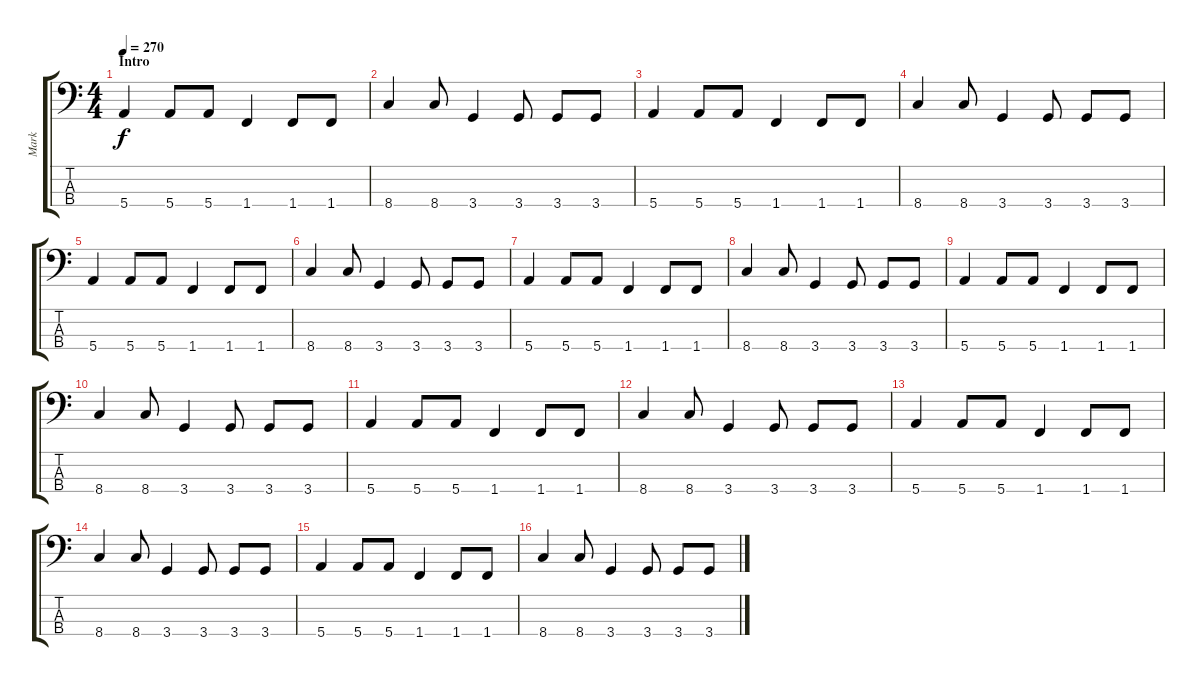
\track ("Mark" "Mark") {instrument slapbass1}
\staff {score tabs}
\tuning (G2 D2 A1 E1) {hide}
\ts (4 4)
\section ("" "Intro")
\tempo 270
\clef f4
\ks c
5.4.4{dy f instrument slapbass1} 5.4.8 5.4.8 1.4.4 1.4.8 1.4.8 |
8.4.4 8.4.8 3.4.4 3.4.8 3.4.8 3.4.8 |
5.4.4 5.4.8 5.4.8 1.4.4 1.4.8 1.4.8 |
8.4.4 8.4.8 3.4.4 3.4.8 3.4.8 3.4.8 |
5.4.4 5.4.8 5.4.8 1.4.4 1.4.8 1.4.8 |
8.4.4 8.4.8 3.4.4 3.4.8 3.4.8 3.4.8 |
5.4.4 5.4.8 5.4.8 1.4.4 1.4.8 1.4.8 |
8.4.4 8.4.8 3.4.4 3.4.8 3.4.8 3.4.8 |
5.4.4 5.4.8 5.4.8 1.4.4 1.4.8 1.4.8 |
8.4.4 8.4.8 3.4.4 3.4.8 3.4.8 3.4.8 |
5.4.4 5.4.8 5.4.8 1.4.4 1.4.8 1.4.8 |
8.4.4 8.4.8 3.4.4 3.4.8 3.4.8 3.4.8 |
5.4.4 5.4.8 5.4.8 1.4.4 1.4.8 1.4.8 |
8.4.4 8.4.8 3.4.4 3.4.8 3.4.8 3.4.8 |
5.4.4 5.4.8 5.4.8 1.4.4 1.4.8 1.4.8 |
8.4.4 8.4.8 3.4.4 3.4.8 3.4.8 3.4.8
